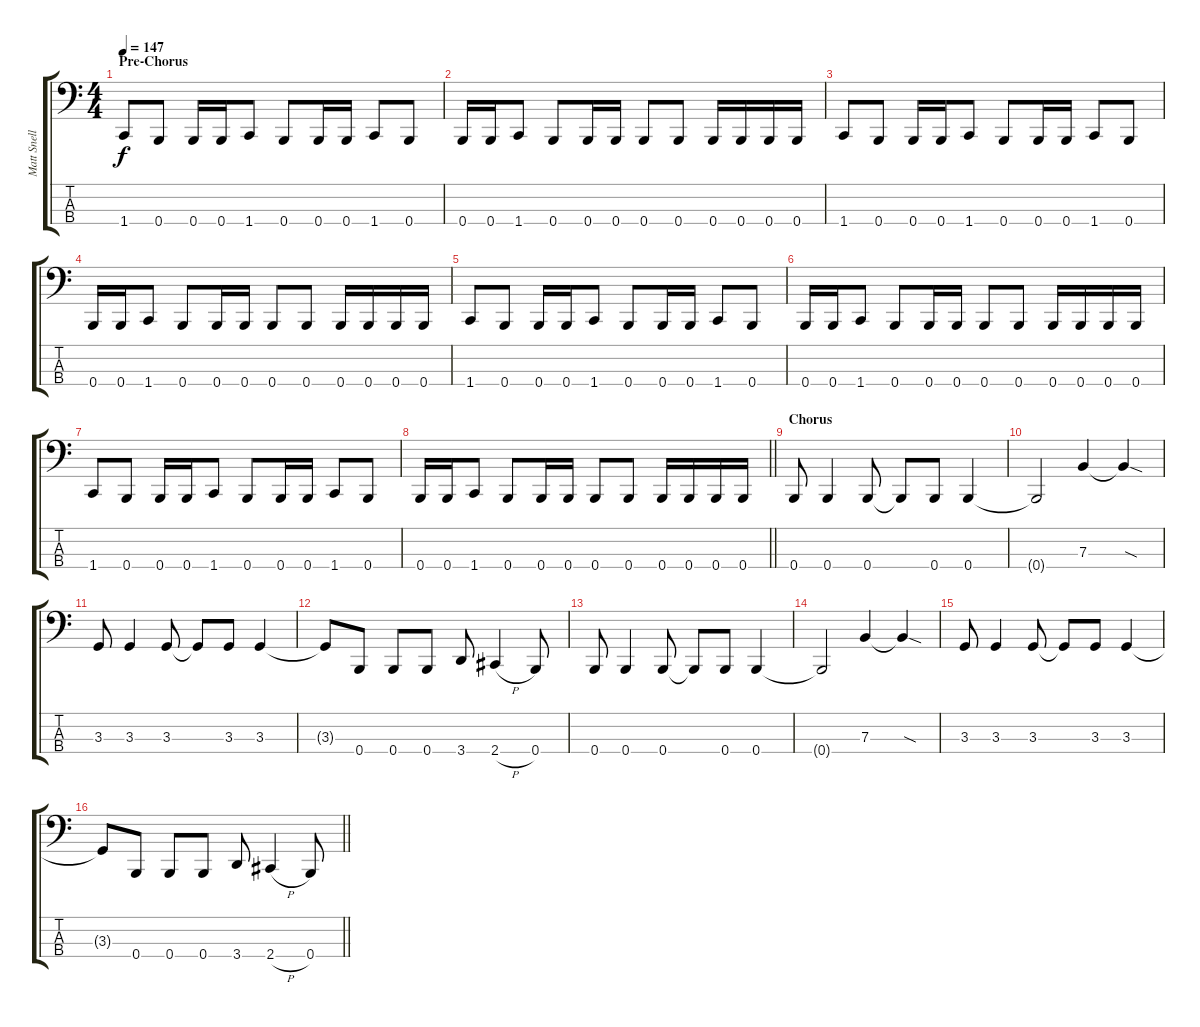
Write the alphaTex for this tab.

\track ("Matt Snell (Bass)" "Matt Snell") {instrument electricbasspick}
\staff {score tabs}
\tuning (D2 A1 E1 B0) {hide}
\ts (4 4)
\section ("" "Pre-Chorus")
\tempo 147
\clef f4
\ks c
1.4.8{dy f} 0.4.8 0.4.16 0.4.16 1.4.8 0.4.8 0.4.16 0.4.16 1.4.8 0.4.8 |
0.4.16 0.4.16 1.4.8 0.4.8 0.4.16 0.4.16 0.4.8 0.4.8 0.4.16 0.4.16 0.4.16 0.4.16 |
1.4.8 0.4.8 0.4.16 0.4.16 1.4.8 0.4.8 0.4.16 0.4.16 1.4.8 0.4.8 |
0.4.16 0.4.16 1.4.8 0.4.8 0.4.16 0.4.16 0.4.8 0.4.8 0.4.16 0.4.16 0.4.16 0.4.16 |
1.4.8 0.4.8 0.4.16 0.4.16 1.4.8 0.4.8 0.4.16 0.4.16 1.4.8 0.4.8 |
0.4.16 0.4.16 1.4.8 0.4.8 0.4.16 0.4.16 0.4.8 0.4.8 0.4.16 0.4.16 0.4.16 0.4.16 |
1.4.8 0.4.8 0.4.16 0.4.16 1.4.8 0.4.8 0.4.16 0.4.16 1.4.8 0.4.8 |
\barLineRight lightlight
0.4.16 0.4.16 1.4.8 0.4.8 0.4.16 0.4.16 0.4.8 0.4.8 0.4.16 0.4.16 0.4.16 0.4.16 |
\section ("" "Chorus")
0.4.8 0.4.4 0.4.8 0.4{t}.8 0.4.8 0.4.4 |
0.4{t}.2 7.3.4 7.3{sod t}.4 |
3.3.8 3.3.4 3.3.8 3.3{t}.8 3.3.8 3.3.4 |
3.3{t}.8 0.4.8 0.4.8 0.4.8 3.4.8 2.4{h}.4 0.4.8 |
0.4.8 0.4.4 0.4.8 0.4{t}.8 0.4.8 0.4.4 |
0.4{t}.2 7.3.4 7.3{sod t}.4 |
3.3.8 3.3.4 3.3.8 3.3{t}.8 3.3.8 3.3.4 |
\barLineRight lightlight
3.3{t}.8 0.4.8 0.4.8 0.4.8 3.4.8 2.4{h}.4 0.4.8
